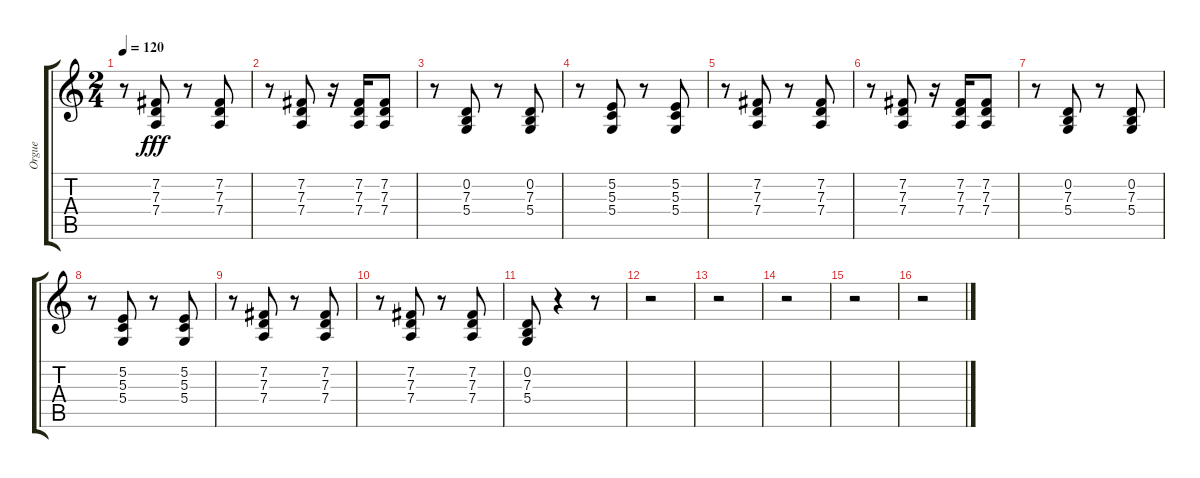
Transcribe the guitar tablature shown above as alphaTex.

\track ("Orgue" "Orgue") {instrument rockorgan}
\staff {score tabs}
\tuning (E4 B3 G3 D3 A2 E2) {hide}
\ts (2 4)
\tempo 120
\clef g2
\ks c
r.8{dy fff} (7.2 7.3 7.4).8 r.8 (7.2 7.3 7.4).8 |
r.8 (7.2 7.3 7.4).8 r.16 (7.2 7.3 7.4).16 (7.2 7.3 7.4).8 |
r.8 (0.2 7.3 5.4).8 r.8 (0.2 7.3 5.4).8 |
r.8 (5.2 5.3 5.4).8 r.8 (5.2 5.3 5.4).8 |
r.8 (7.2 7.3 7.4).8 r.8 (7.2 7.3 7.4).8 |
r.8 (7.2 7.3 7.4).8 r.16 (7.2 7.3 7.4).16 (7.2 7.3 7.4).8 |
r.8 (0.2 7.3 5.4).8 r.8 (0.2 7.3 5.4).8 |
r.8 (5.2 5.3 5.4).8 r.8 (5.2 5.3 5.4).8 |
r.8 (7.2 7.3 7.4).8 r.8 (7.2 7.3 7.4).8 |
r.8 (7.2 7.3 7.4).8 r.8 (7.2 7.3 7.4).8 |
(0.2 7.3 5.4).8 r.4 r.8 |
r.2 |
r.2 |
r.2 |
r.2 |
r.2
